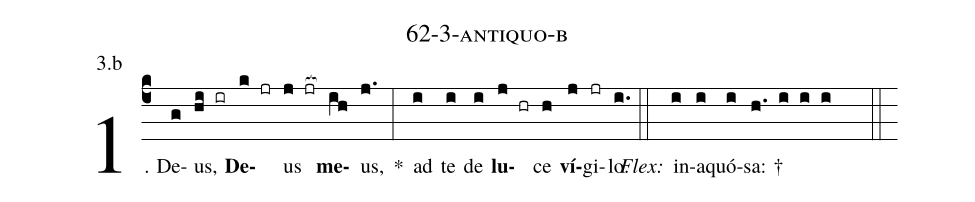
name: 62-3-antiquo-b;
annotation: 3.b;
%%
(c4)1. De(g)us,(hi ir) <b>De</b>(k jr)us(j jr[ocb:1{]) <b>me</b>(ih[ocb:0}])us,(j.) *(:) ad(i) te(i) de(i) <b>lu</b>(j hr)ce(h) <b>ví</b>(j)gi(jr)lo.(i.) (::)
<i>Flex:</i>()  in(i)a(i)quó(i)sa: †(h. i i i  ::)
